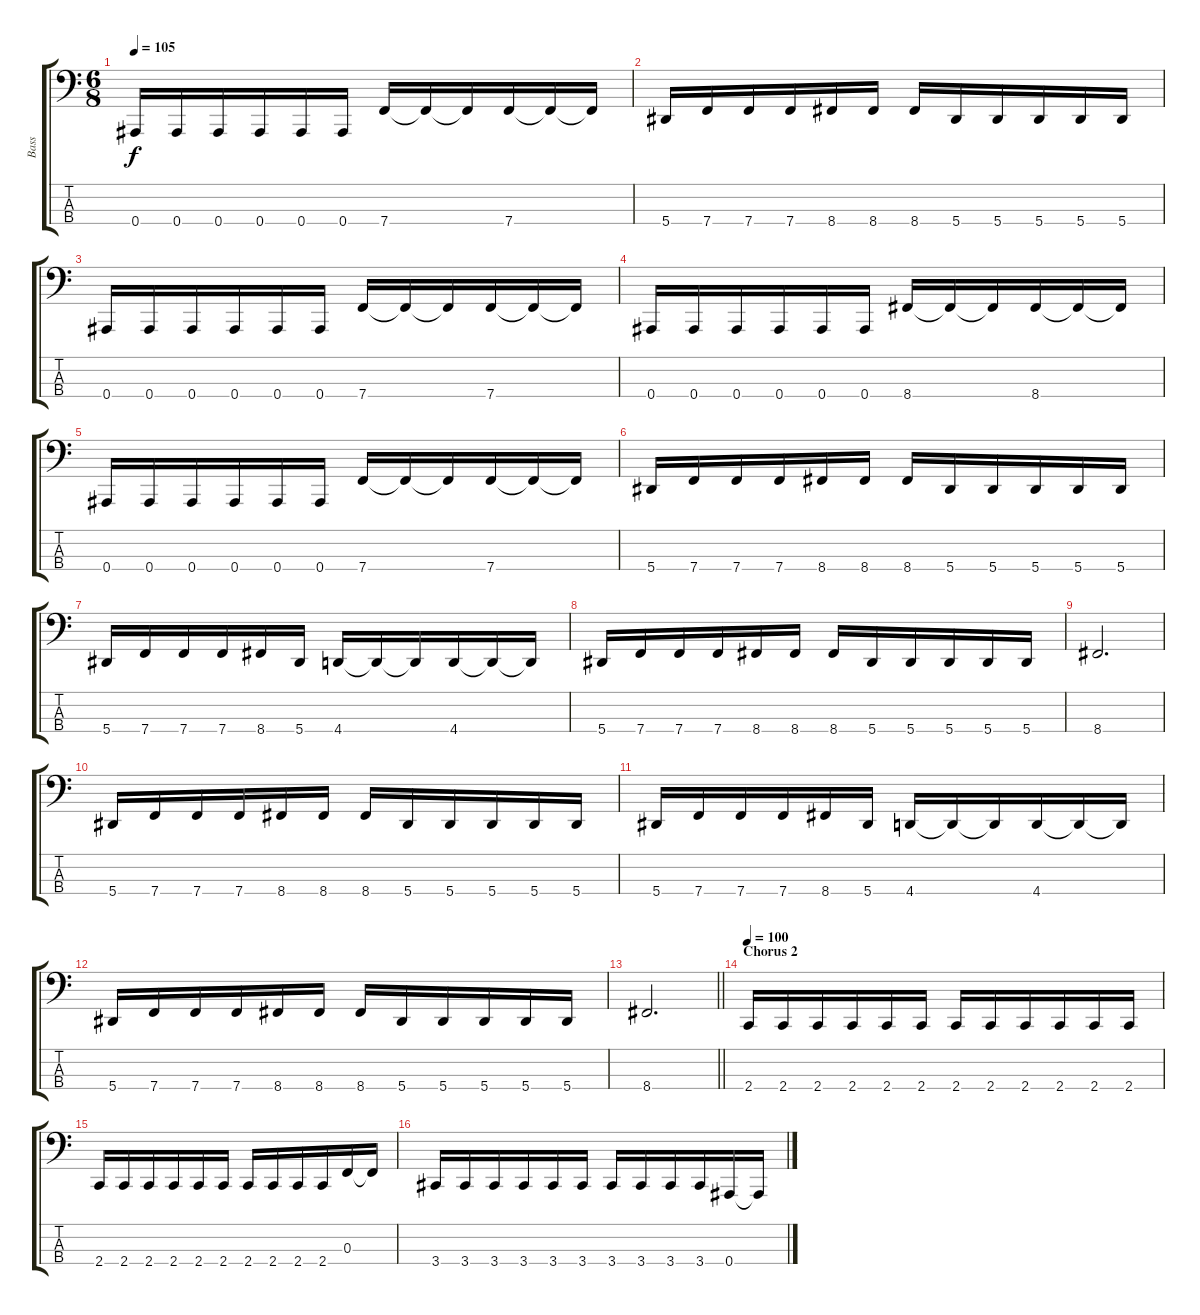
\track ("Bass" "Bass") {instrument electricbassfinger}
\staff {score tabs}
\tuning (Eb2 Bb1 F1 Bb0) {hide}
\ts (6 8)
\tempo 105
\clef f4
\ks c
0.4.16{dy f} 0.4.16 0.4.16 0.4.16 0.4.16 0.4.16 7.4.16 7.4{t}.16 7.4{t}.16 7.4.16 7.4{t}.16 7.4{t}.16 |
5.4.16 7.4.16 7.4.16 7.4.16 8.4.16 8.4.16 8.4.16 5.4.16 5.4.16 5.4.16 5.4.16 5.4.16 |
0.4.16 0.4.16 0.4.16 0.4.16 0.4.16 0.4.16 7.4.16 7.4{t}.16 7.4{t}.16 7.4.16 7.4{t}.16 7.4{t}.16 |
0.4.16 0.4.16 0.4.16 0.4.16 0.4.16 0.4.16 8.4.16 8.4{t}.16 8.4{t}.16 8.4.16 8.4{t}.16 8.4{t}.16 |
0.4.16 0.4.16 0.4.16 0.4.16 0.4.16 0.4.16 7.4.16 7.4{t}.16 7.4{t}.16 7.4.16 7.4{t}.16 7.4{t}.16 |
5.4.16 7.4.16 7.4.16 7.4.16 8.4.16 8.4.16 8.4.16 5.4.16 5.4.16 5.4.16 5.4.16 5.4.16 |
5.4.16 7.4.16 7.4.16 7.4.16 8.4.16 5.4.16 4.4.16 4.4{t}.16 4.4{t}.16 4.4.16 4.4{t}.16 4.4{t}.16 |
5.4.16 7.4.16 7.4.16 7.4.16 8.4.16 8.4.16 8.4.16 5.4.16 5.4.16 5.4.16 5.4.16 5.4.16 |
8.4.2{d} |
5.4.16 7.4.16 7.4.16 7.4.16 8.4.16 8.4.16 8.4.16 5.4.16 5.4.16 5.4.16 5.4.16 5.4.16 |
5.4.16 7.4.16 7.4.16 7.4.16 8.4.16 5.4.16 4.4.16 4.4{t}.16 4.4{t}.16 4.4.16 4.4{t}.16 4.4{t}.16 |
5.4.16 7.4.16 7.4.16 7.4.16 8.4.16 8.4.16 8.4.16 5.4.16 5.4.16 5.4.16 5.4.16 5.4.16 |
\barLineRight lightlight
8.4.2{d} |
\section ("" "Chorus 2")
\tempo 100
2.4.16 2.4.16 2.4.16 2.4.16 2.4.16 2.4.16 2.4.16 2.4.16 2.4.16 2.4.16 2.4.16 2.4.16 |
2.4.16 2.4.16 2.4.16 2.4.16 2.4.16 2.4.16 2.4.16 2.4.16 2.4.16 2.4.16 0.3.16 0.3{t}.16 |
3.4.16 3.4.16 3.4.16 3.4.16 3.4.16 3.4.16 3.4.16 3.4.16 3.4.16 3.4.16 0.4.16 0.4{t}.16
